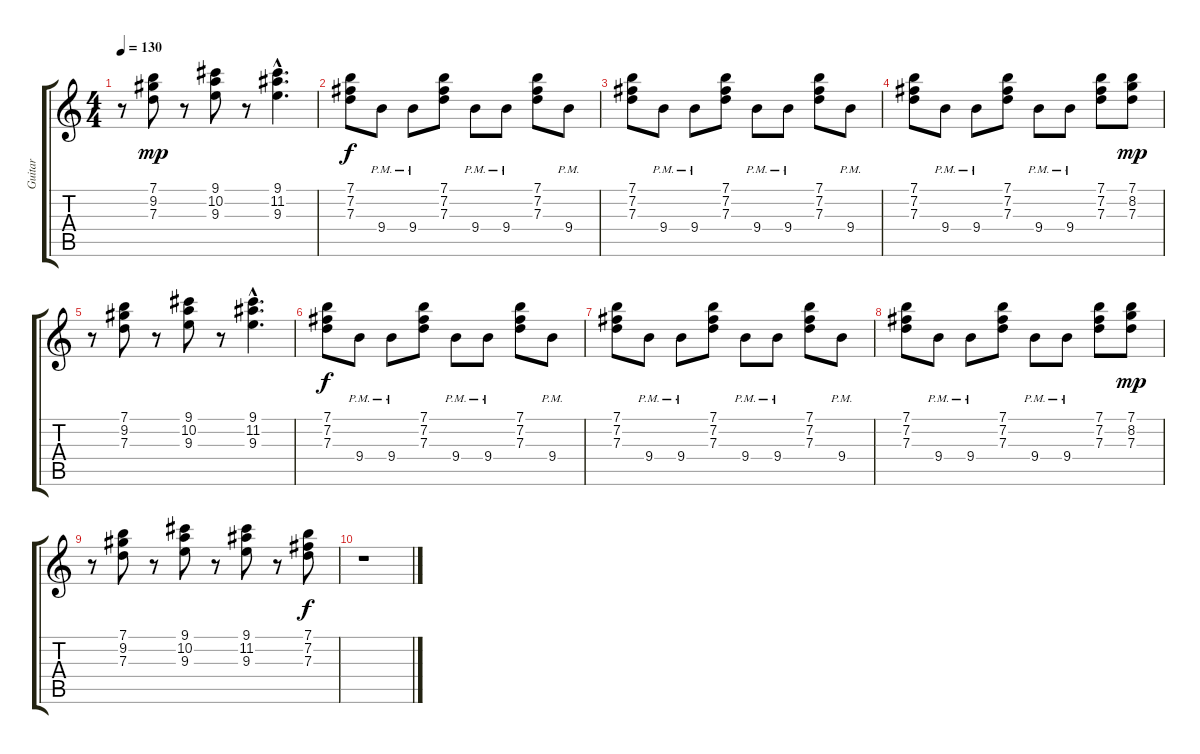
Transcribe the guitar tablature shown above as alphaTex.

\track ("Guitar" "Guitar") {instrument electricguitarclean}
\staff {score tabs}
\tuning (E4 B3 G3 D3 A2 E2) {hide}
\ts (4 4)
\tempo 130
\clef g2
\ks c
r.8{dy p} (7.1 9.2 7.3).8{dy mp} r.8 (9.1 10.2 9.3).8 r.8 (9.1{hac} 11.2{hac} 9.3{hac}).4{d} |
(7.1 7.2 7.3).8{dy f} 9.4{pm}.8 9.4{pm}.8 (7.1 7.2 7.3).8 9.4{pm}.8 9.4{pm}.8 (7.1 7.2 7.3).8 9.4{pm}.8 |
(7.1 7.2 7.3).8 9.4{pm}.8 9.4{pm}.8 (7.1 7.2 7.3).8 9.4{pm}.8 9.4{pm}.8 (7.1 7.2 7.3).8 9.4{pm}.8 |
(7.1 7.2 7.3).8 9.4{pm}.8 9.4{pm}.8 (7.1 7.2 7.3).8 9.4{pm}.8 9.4{pm}.8 (7.1 7.2 7.3).8 (7.1 8.2 7.3).8{dy mp} |
r.8 (7.1 9.2 7.3).8 r.8 (9.1 10.2 9.3).8 r.8 (9.1{hac} 11.2{hac} 9.3{hac}).4{d} |
(7.1 7.2 7.3).8{dy f} 9.4{pm}.8 9.4{pm}.8 (7.1 7.2 7.3).8 9.4{pm}.8 9.4{pm}.8 (7.1 7.2 7.3).8 9.4{pm}.8 |
(7.1 7.2 7.3).8 9.4{pm}.8 9.4{pm}.8 (7.1 7.2 7.3).8 9.4{pm}.8 9.4{pm}.8 (7.1 7.2 7.3).8 9.4{pm}.8 |
(7.1 7.2 7.3).8 9.4{pm}.8 9.4{pm}.8 (7.1 7.2 7.3).8 9.4{pm}.8 9.4{pm}.8 (7.1 7.2 7.3).8 (7.1 8.2 7.3).8{dy mp} |
r.8 (7.1 9.2 7.3).8 r.8 (9.1 10.2 9.3).8 r.8 (9.1 11.2 9.3).8 r.8 (7.1 7.2 7.3).8{dy f} |
r.1
